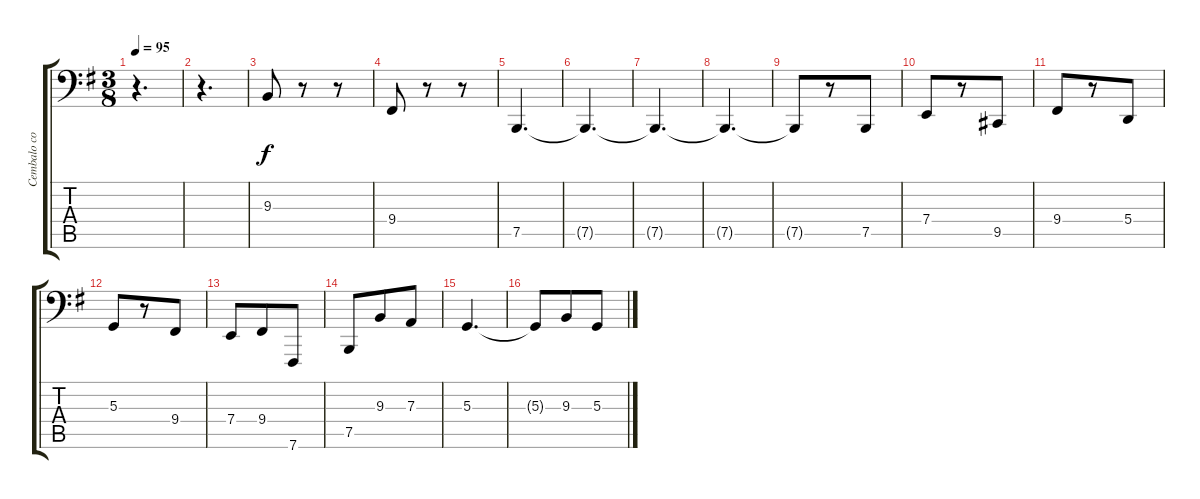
\track ("Cembalo concertato." "Cembalo co") {instrument harpsichord}
\staff {score tabs}
\tuning (C3 G2 D2 A1 E1 B0) {hide}
\ts (3 8)
\tempo 95
\clef f4
\ks g
r.4{d dy f} |
r.4{d} |
9.3.8 r.8 r.8 |
9.4.8 r.8 r.8 |
7.5.4{d} |
7.5{t}.4{d} |
7.5{t}.4{d} |
7.5{t}.4{d} |
7.5{t}.8 r.8 7.5.8 |
7.4.8 r.8 9.5.8 |
9.4.8 r.8 5.4.8 |
5.3.8 r.8 9.4.8 |
7.4.8 9.4.8 7.6.8 |
7.5.8 9.3.8 7.3.8 |
5.3.4{d} |
5.3{t}.8 9.3.8 5.3.8
